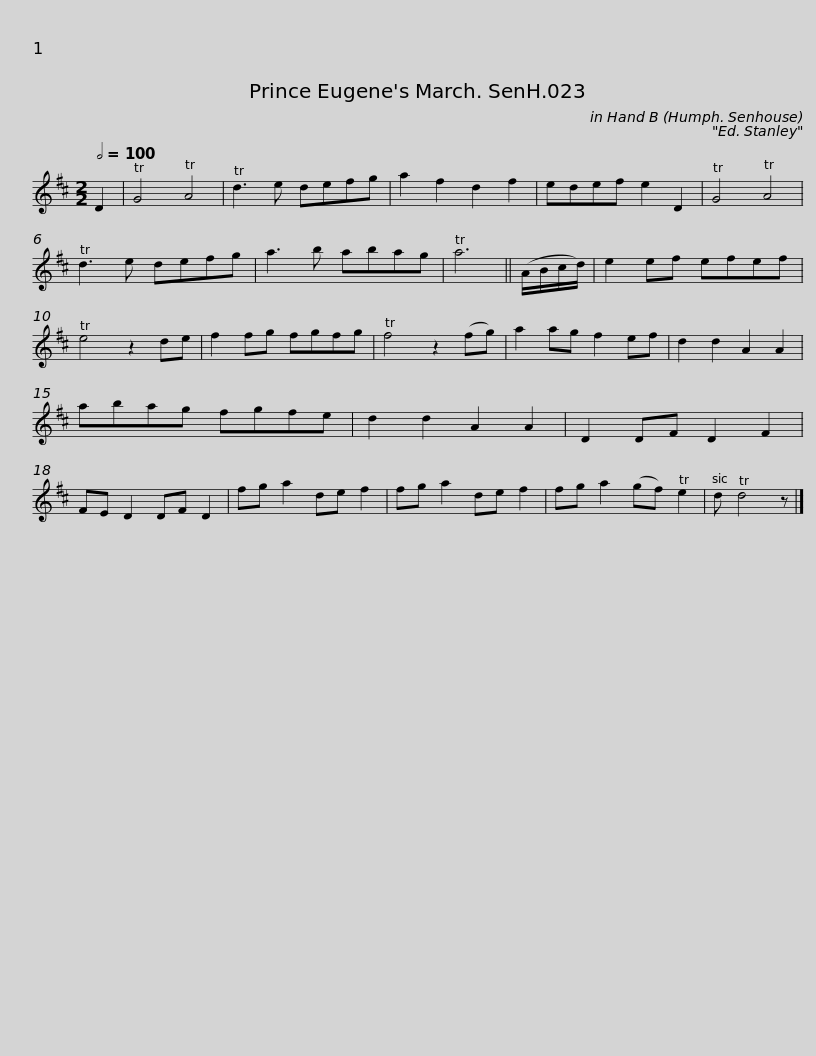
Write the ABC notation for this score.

X:1
L:1/8
Q:1/2=100
M:2/2
I:linebreak $
K:D
V:1 treble
V:1
 D2 | G4 A4 | d3 e defg | a2 f2 d2 f2 | edef e2 D2 | %5
 G4 A4 | d3 e defg | a3 b abag | a6 ||$ (A/B/c/d/) | %10
 e2 ef efef | e4 z2 de | f2 fg fgfg | f4 z2 (fg) | a2 ag f2 ef | %15
 d2 d2 A2 A2 |$ abag fgfe | d2 d2 A2 A2 | D2 DF D2 F2 | FE D2 DF D2 | %20
 fg a2 de f2 | fg a2 de f2 | fg a2 (gf) e2 |$ d d4 z |] %24
